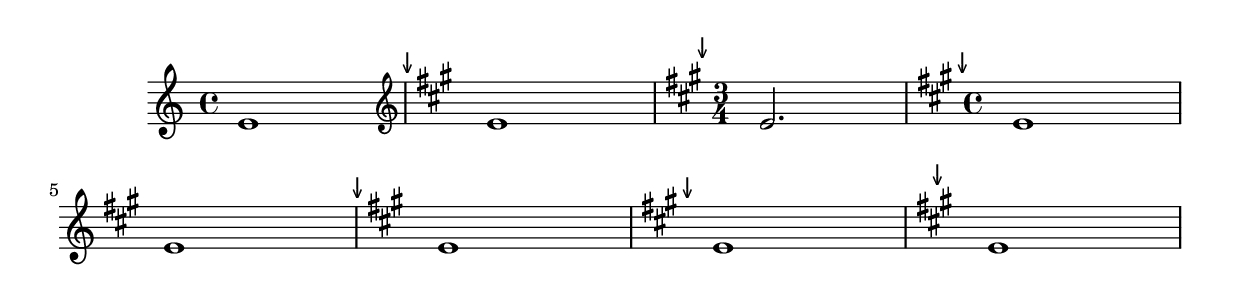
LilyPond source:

%% Do not edit this file; it is automatically
%% generated from LSR http://lsr.dsi.unimi.it
%% This file is in the public domain.
\version "2.13.16"

\header {
  lsrtags = "text"

%% Translation of GIT committish: 1d589aa04c20d7711bf662618adbdd6d445db29d
  texidoces = "
Si están especificadas, las marcas de texto se pueden alinear con
objetos de notación distintos a las líneas divisorias.  Entre estos
objetos se encuentran @code{ambitus}, @code{breathing-sign},
@code{clef}, @code{custos}, @code{staff-bar}, @code{left-edge},
@code{key-cancellation}, @code{key-signature} y @code{time-signature}.

En estos casos, las marcas de texto se centran horizontalmente sobre
el objeto, aunque esto se puede cambiar, como se muestra en la segunda
línea de este ejemplo (en una partitura con varios pentagramas, se
debe hacer este ajuste para todos los pentagramas).

"
  doctitlees = "Alinear marcas con varios objetos de notación"


%% Translation of GIT committish: 0a868be38a775ecb1ef935b079000cebbc64de40
  texidocde = "
Wenn angegeben, können Textzeichen auch an anderen Objekten als Taktstrichen
ausgerichtet werden.  Zu diesen Objekten gehören @code{ambitus},
@code{breathing-sign}, @code{clef}, @code{custos}, @code{staff-bar},
@code{left-edge}, @code{key-cancellation}, @code{key-signature} und
@code{time-signature}.

In diesem Fall werden die Zeichen horizontal über dem Objekt zentriert.
Diese Ausrichtung kann auch geändert werden, wie die zweite Zeile
des Beispiels zeigt.  In einer Partitur mit vielen Systemen sollte
diese Einstellung für alle Systeme gemacht werden.

"

  doctitlede = "Zeichen an verschiedenen Notationsobjekten ausrichten"

%% Translation of GIT committish: 548ef200973bd3d46ea75c5498461d9e5f168334
  texidocfr = "
Les indications textuelles peuvent s'aligner par rapport à d'autres
objets que des barres de mesure, tels que @code{ambitus},
@code{breathing-sign}, @code{clef}, @code{custos}, @code{staff-bar},
@code{left-edge}, @code{key-cancellation}, @code{key-signature}, ou
@code{time-signature}.



Par défaut, les indications textuelles sont alignées avec le milieu
des objets de notation. Bien entendu, vous pouvez modifier les
propriétés des objets en question pour obtenir un autre
résultat comme l'illustre la deuxième ligne de l'exemple.  Dans le cas
de portées multiples, ces réglages doivent être faits pour chacune
d'entre elles.



"
  doctitlefr = "Alignement des indications par rapport à divers objets
de notation"


  texidoc = "
If specified, text marks may be aligned with notation objects other
than bar lines.  These objects include @code{ambitus},
@code{breathing-sign}, @code{clef}, @code{custos}, @code{staff-bar},
@code{left-edge}, @code{key-cancellation}, @code{key-signature}, and
@code{time-signature}.



In such cases, text marks will be horizontally centered above the
object. However this can be changed, as demonstrated on the second line
of this example (in a score with multiple staves, this setting should
be done for all the staves).



"
  doctitle = "Aligning marks with various notation objects"
} % begin verbatim

\relative c' {
  e1

  % the RehearsalMark will be centered above the Clef
  \override Score.RehearsalMark #'break-align-symbols = #'(clef)
  \key a \major
  \clef treble
  \mark "↓"
  e1

  % the RehearsalMark will be centered above the TimeSignature
  \override Score.RehearsalMark #'break-align-symbols = #'(time-signature)
  \key a \major
  \clef treble
  \time 3/4
  \mark \markup { \char ##x2193 }
  e2.

  % the RehearsalMark will be centered above the KeySignature
  \override Score.RehearsalMark #'break-align-symbols = #'(key-signature)
  \key a \major
  \clef treble
  \time 4/4
  \mark \markup { \char ##x2193 }
  e1

  \break
  e1

  % the RehearsalMark will be aligned with the left edge of the KeySignature
  \once \override Score.KeySignature #'break-align-anchor-alignment = #LEFT
  \mark \markup { \char ##x2193 }
  \key a \major
  e1

  % the RehearsalMark will be aligned with the right edge of the KeySignature
  \once \override Score.KeySignature #'break-align-anchor-alignment = #RIGHT
  \key a \major
  \mark \markup { \char ##x2193 }
  e1

  % the RehearsalMark will be aligned with the left edge of the KeySignature
  % and then shifted right by one unit.
  \once \override Score.KeySignature #'break-align-anchor = #1
  \key a \major
  \mark \markup { \char ##x2193 }
  e1
}
